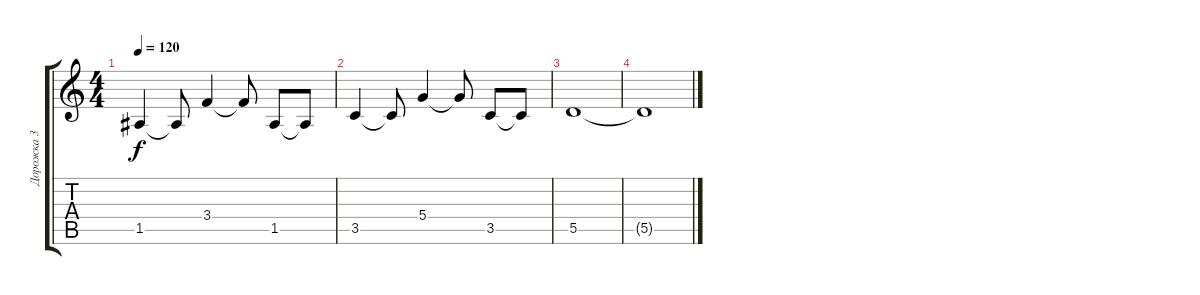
\track ("Дорожка 3" "Дорожка 3") {instrument overdrivenguitar}
\staff {score tabs}
\tuning (E4 B3 G3 D3 A2 E2) {hide}
\ts (4 4)
\tempo 120
\clef g2
\ks c
1.5.4{dy f} 1.5{t}.8 3.4.4 3.4{t}.8 1.5.8 1.5{t}.8 |
3.5.4 3.5{t}.8 5.4.4 5.4{t}.8 3.5.8 3.5{t}.8 |
5.5.1 |
5.5{t}.1
